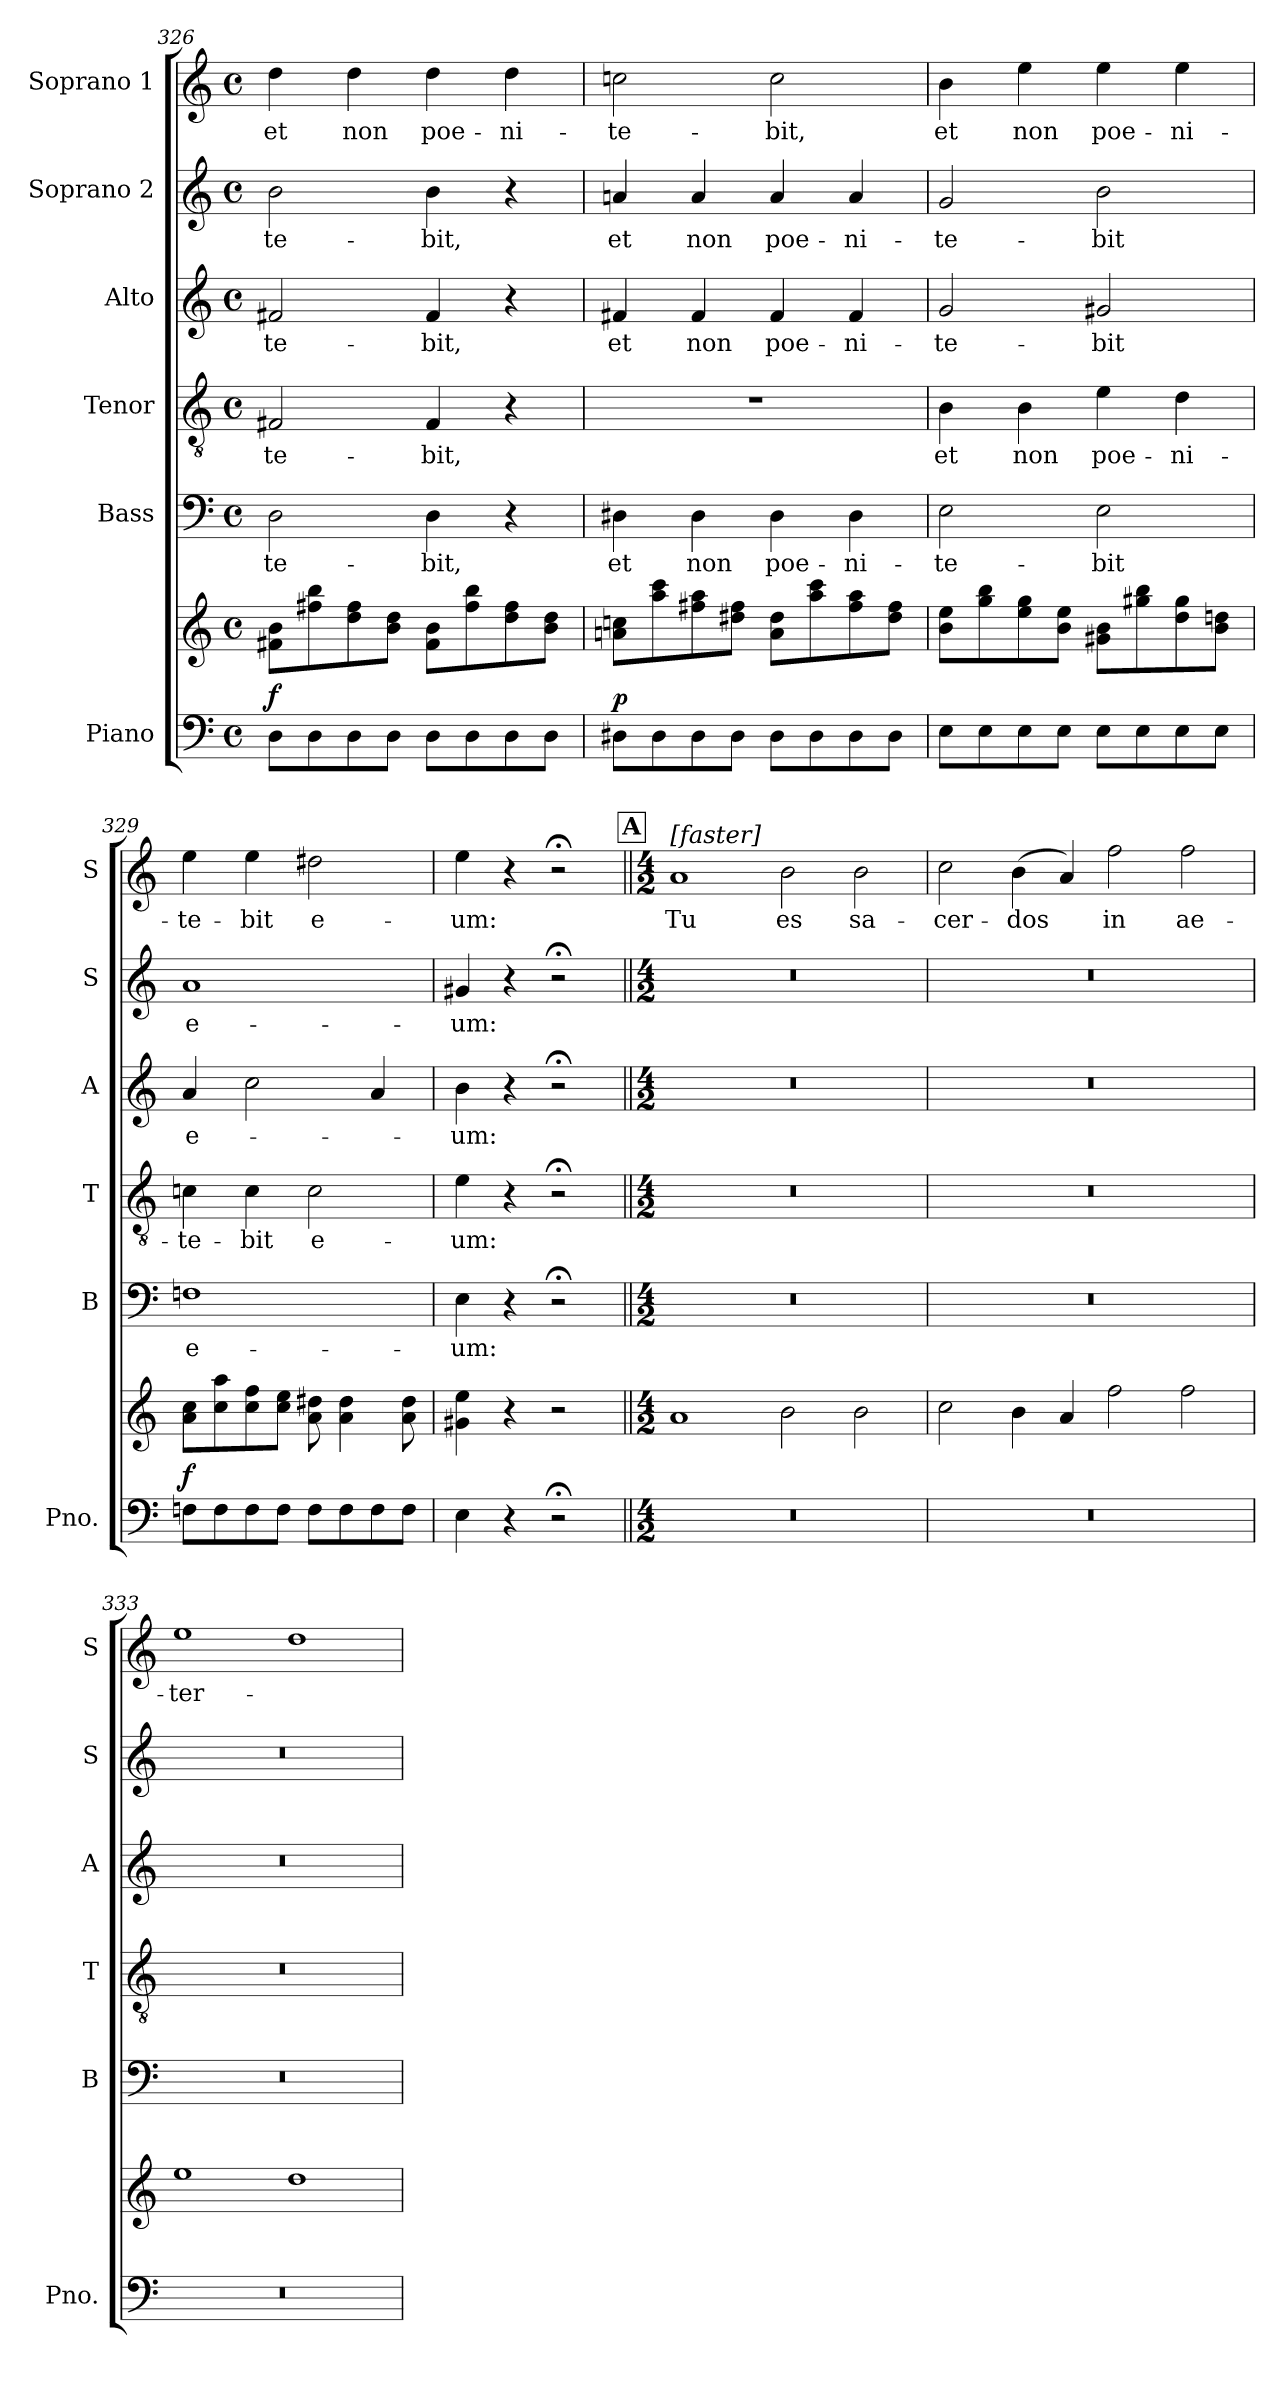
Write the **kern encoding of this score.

**kern	**kern	**dynam	**kern	**text	**kern	**text	**kern	**text	**kern	**text	**kern	**text
*part6	*part6	*part6	*part5	*part5	*part4	*part4	*part3	*part3	*part2	*part2	*part1	*part1
*staff7	*staff6	*staff6/7	*staff5	*staff5	*staff4	*staff4	*staff3	*staff3	*staff2	*staff2	*staff1	*staff1
*I"Piano	*	*	*I"Bass	*	*I"Tenor	*	*I"Alto	*	*I"Soprano 2	*	*I"Soprano 1	*
*I'Pno.	*	*	*I'B	*	*I'T	*	*I'A	*	*I'S	*	*I'S	*
!!LO:LB:g=z
*clefF4	*clefG2	*	*clefF4	*	*clefGv2	*	*clefG2	*	*clefG2	*	*clefG2	*
*k[]	*k[]	*	*k[]	*	*k[]	*	*k[]	*	*k[]	*	*k[]	*
*C:	*C:	*	*C:	*	*C:	*	*C:	*	*C:	*	*C:	*
*M4/4	*M4/4	*	*M4/4	*	*M4/4	*	*M4/4	*	*M4/4	*	*M4/4	*
*met(c)	*met(c)	*	*met(c)	*	*met(c)	*	*met(c)	*	*met(c)	*	*met(c)	*
=326	=326	=326	=326	=326	=326	=326	=326	=326	=326	=326	=326	=326
!	!	!LO:DY:a=2	!	!LO:LY:b	!	!LO:LY:b	!	!LO:LY:b	!	!LO:LY:b	!	!LO:LY:b
8D\L	8f#X\ 8b\L	f	2D\	-te-	2F#X/	-te-	2f#X/	-te-	2b\	-te-	4dd\	et
8D\	8ff#X\ 8bb\	.	.	.	.	.	.	.	.	.	.	.
!	!	!	!	!	!	!	!	!	!	!	!	!LO:LY:b
8D\	8dd\ 8ff#\	.	.	.	.	.	.	.	.	.	4dd\	non
8D\J	8b\ 8dd\J	.	.	.	.	.	.	.	.	.	.	.
!	!	!	!	!LO:LY:b	!	!LO:LY:b	!	!LO:LY:b	!	!LO:LY:b	!	!LO:LY:b
8D\L	8f#\ 8b\L	.	4D\	-bit,	4F#/	-bit,	4f#/	-bit,	4b\	-bit,	4dd\	poe-
8D\	8ff#\ 8bb\	.	.	.	.	.	.	.	.	.	.	.
!	!	!	!	!	!	!	!	!	!	!	!	!LO:LY:b
8D\	8dd\ 8ff#\	.	4r	.	4r	.	4r	.	4r	.	4dd\	-ni-
8D\J	8b\ 8dd\J	.	.	.	.	.	.	.	.	.	.	.
=327	=327	=327	=327	=327	=327	=327	=327	=327	=327	=327	=327	=327
!	!	!LO:DY:a=2	!	!LO:LY:b	!	!	!	!LO:LY:b	!	!LO:LY:b	!	!LO:LY:b
8D#X\L	8an\ 8ccn\L	p	4D#X\	et	1r	.	4f#X/	et	4an/	et	2ccn\	-te-
8D#\	8aa\ 8ccc\	.	.	.	.	.	.	.	.	.	.	.
!	!	!	!	!LO:LY:b	!	!	!	!LO:LY:b	!	!LO:LY:b	!	!
8D#\	8ff#X\ 8aa\	.	4D#\	non	.	.	4f#/	non	4a/	non	.	.
8D#\J	8dd#X\ 8ff#\J	.	.	.	.	.	.	.	.	.	.	.
!	!	!	!	!LO:LY:b	!	!	!	!LO:LY:b	!	!LO:LY:b	!	!LO:LY:b
8D#\L	8a\ 8dd#\L	.	4D#\	poe-	.	.	4f#/	poe-	4a/	poe-	2cc\	-bit,
8D#\	8aa\ 8ccc\	.	.	.	.	.	.	.	.	.	.	.
!	!	!	!	!LO:LY:b	!	!	!	!LO:LY:b	!	!LO:LY:b	!	!
8D#\	8ff#\ 8aa\	.	4D#\	-ni-	.	.	4f#/	-ni-	4a/	-ni-	.	.
8D#\J	8dd#\ 8ff#\J	.	.	.	.	.	.	.	.	.	.	.
=328	=328	=328	=328	=328	=328	=328	=328	=328	=328	=328	=328	=328
!	!	!	!	!LO:LY:b	!	!LO:LY:b	!	!LO:LY:b	!	!LO:LY:b	!	!LO:LY:b
8E\L	8b\ 8ee\L	.	2E\	-te-	4B\	et	2g/	-te-	2g/	-te-	4b\	et
8E\	8gg\ 8bb\	.	.	.	.	.	.	.	.	.	.	.
!	!	!	!	!	!	!LO:LY:b	!	!	!	!	!	!LO:LY:b
8E\	8ee\ 8gg\	.	.	.	4B\	non	.	.	.	.	4ee\	non
8E\J	8b\ 8ee\J	.	.	.	.	.	.	.	.	.	.	.
!	!	!	!	!LO:LY:b	!	!LO:LY:b	!	!LO:LY:b	!	!LO:LY:b	!	!LO:LY:b
8E\L	8g#X\ 8b\L	.	2E\	-bit	4e\	poe-	2g#X/	-bit	2b\	-bit	4ee\	poe-
8E\	8gg#X\ 8bb\	.	.	.	.	.	.	.	.	.	.	.
!	!	!	!	!	!	!LO:LY:b	!	!	!	!	!	!LO:LY:b
8E\	8dd\ 8gg#\	.	.	.	4d\	-ni-	.	.	.	.	4ee\	-ni-
8E\J	8b\ 8ddn\J	.	.	.	.	.	.	.	.	.	.	.
=329	=329	=329	=329	=329	=329	=329	=329	=329	=329	=329	=329	=329
!	!	!LO:DY:a=2	!	!LO:LY:b	!	!LO:LY:b	!	!LO:LY:b	!	!LO:LY:b	!	!LO:LY:b
8Fn\L	8a\ 8cc\L	f	1Fn	e-	4cn\	-te-	4a/	e-	1a	e-	4ee\	-te-
8F\	8cc\ 8aa\	.	.	.	.	.	.	.	.	.	.	.
!	!	!	!	!	!	!LO:LY:b	!	!	!	!	!	!LO:LY:b
8F\	8cc\ 8ff\	.	.	.	4c\	-bit	2cc\	.	.	.	4ee\	-bit
8F\J	8cc\ 8ee\J	.	.	.	.	.	.	.	.	.	.	.
!	!	!	!	!	!	!LO:LY:b	!	!	!	!	!	!LO:LY:b
8F\L	8a\ 8dd#X\	.	.	.	2c\	e-	.	.	.	.	2dd#X\	e-
8F\	4a\ 4dd#\	.	.	.	.	.	.	.	.	.	.	.
8F\	.	.	.	.	.	.	4a/	.	.	.	.	.
8F\J	8a\ 8dd#\	.	.	.	.	.	.	.	.	.	.	.
=330	=330	=330	=330	=330	=330	=330	=330	=330	=330	=330	=330	=330
!	!	!	!	!LO:LY:b	!	!LO:LY:b	!	!LO:LY:b	!	!LO:LY:b	!	!LO:LY:b
4E\	4g#X\ 4ee\	.	4E\	-um:	4e\	-um:	4b\	-um:	4g#X/	-um:	4ee\	-um:
4r	4r	.	4r	.	4r	.	4r	.	4r	.	4r	.
2r;<	2r	.	2r;<	.	2r;<	.	2r;<	.	2r;<	.	2r;<	.
!!LO:PB:g=z
!!LO:REH:place=s1:a:B:fs=14:t=A
=331||	=331||	=331||	=331||	=331||	=331||	=331||	=331||	=331||	=331||	=331||	=331||	=331||
*k[]	*k[]	*	*k[]	*	*k[]	*	*k[]	*	*k[]	*	*k[]	*
*a:	*a:	*	*a:	*	*a:	*	*a:	*	*a:	*	*a:	*
*M4/2	*M4/2	*	*M4/2	*	*M4/2	*	*M4/2	*	*M4/2	*	*M4/2	*
!	!	!	!	!	!	!	!	!	!	!	!LO:TX:a:B:t=[faster]	!
!	!	!	!	!	!	!	!	!	!	!	!	!LO:LY:b
0r	1a	.	0r	.	0r	.	0r	.	0r	.	1a	Tu
!	!	!	!	!	!	!	!	!	!	!	!	!LO:LY:b
.	2b\	.	.	.	.	.	.	.	.	.	2b\	es
!	!	!	!	!	!	!	!	!	!	!	!	!LO:LY:b
.	2b\	.	.	.	.	.	.	.	.	.	2b\	sa-
=332	=332	=332	=332	=332	=332	=332	=332	=332	=332	=332	=332	=332
!	!	!	!	!	!	!	!	!	!	!	!	!LO:LY:b
0r	2cc\	.	0r	.	0r	.	0r	.	0r	.	2cc\	-cer-
!	!	!	!	!	!	!	!	!	!	!	!	!LO:LY:b
.	4b\	.	.	.	.	.	.	.	.	.	(4b\	-dos
.	4a/	.	.	.	.	.	.	.	.	.	4a/)	.
!	!	!	!	!	!	!	!	!	!	!	!	!LO:LY:b
.	2ff\	.	.	.	.	.	.	.	.	.	2ff\	in
!	!	!	!	!	!	!	!	!	!	!	!	!LO:LY:b
.	2ff\	.	.	.	.	.	.	.	.	.	2ff\	ae-
=333	=333	=333	=333	=333	=333	=333	=333	=333	=333	=333	=333	=333
!	!	!	!	!	!	!	!	!	!	!	!	!LO:LY:b
0r	1ee	.	0r	.	0r	.	0r	.	0r	.	1ee	-ter-
.	1dd	.	.	.	.	.	.	.	.	.	1dd	.
=	=	=	=	=	=	=	=	=	=	=	=	=
*-	*-	*-	*-	*-	*-	*-	*-	*-	*-	*-	*-	*-
